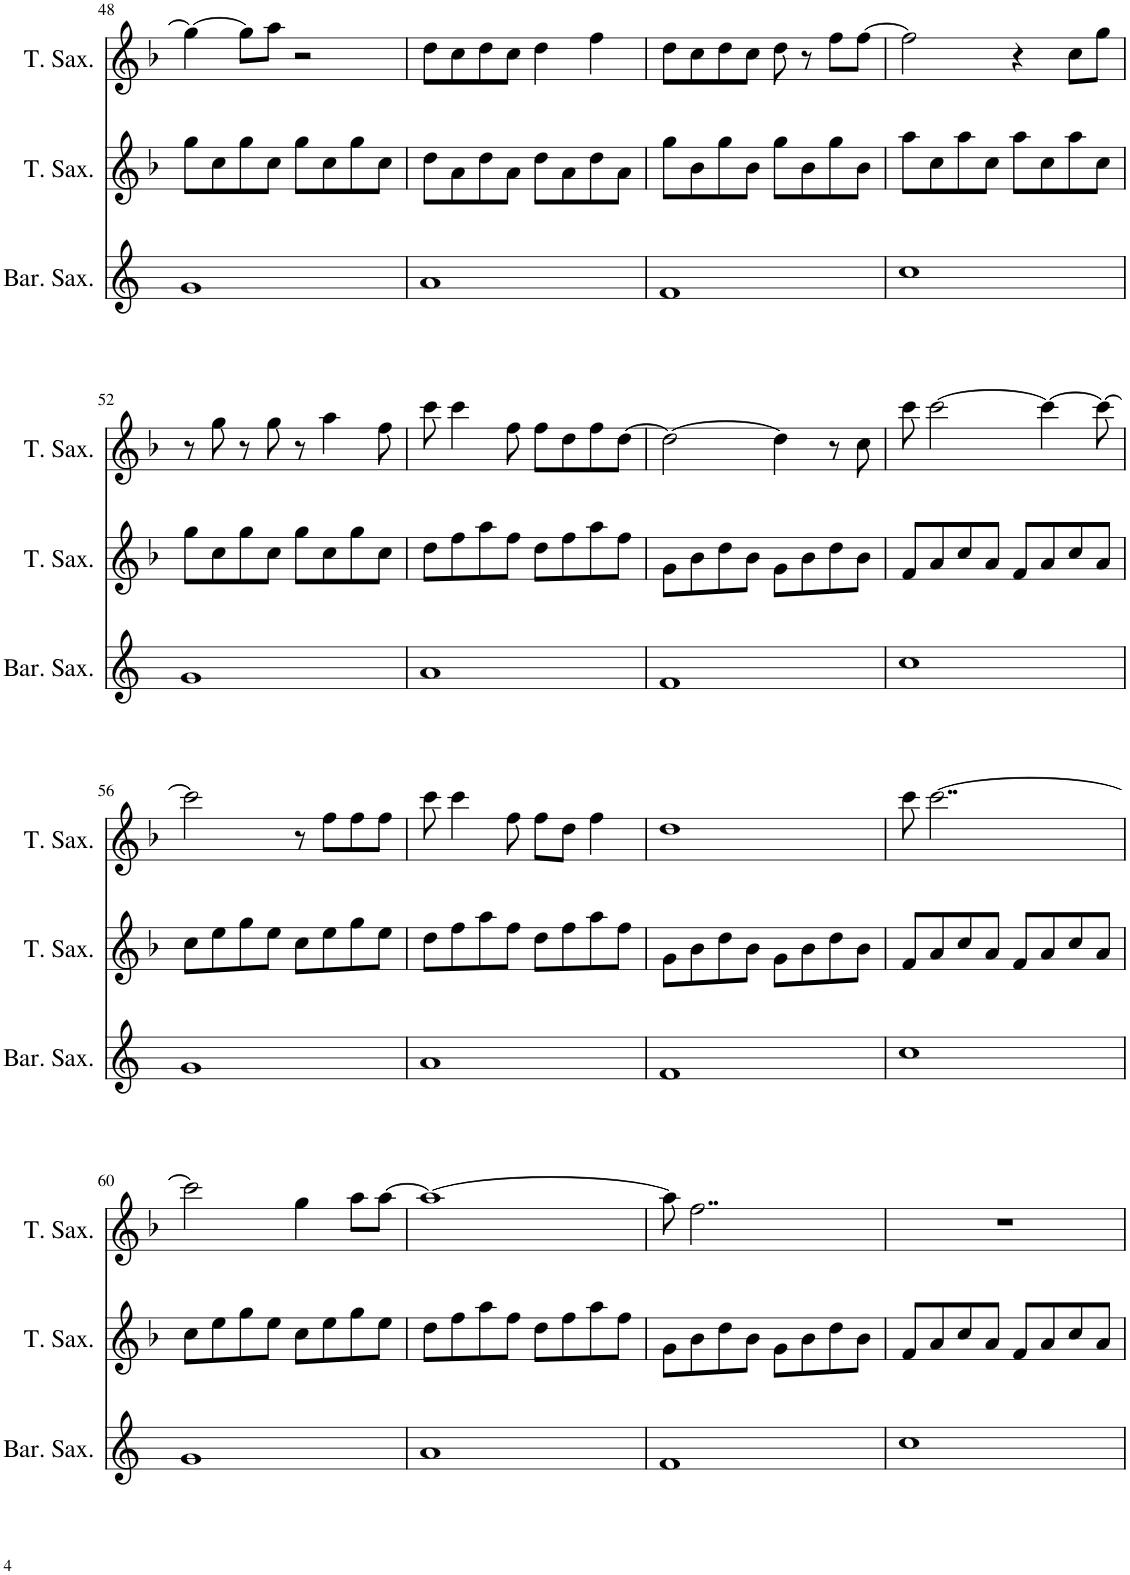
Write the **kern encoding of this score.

**kern	**kern	**kern
*part3	*part2	*part1
*staff3	*staff2	*staff1
*I"Baritone Saxophone	*I"Tenor Saxophone	*I"Tenor Saxophone
*I'Bar. Sax.	*I'T. Sax.	*I'T. Sax.
!!LO:PB:g=z
*clefG2	*clefG2	*clefG2
*Trd12c21	*Trd8c14	*Trd8c14
*k[]	*k[b-]	*k[b-]
*M4/4	*M4/4	*M4/4
=48	=48	=48
1g	8gg\L	4gg\_
.	8cc\	.
.	8gg\	8gg\L]
.	8cc\J	8aa\J
.	8gg\L	2r
.	8cc\	.
.	8gg\	.
.	8cc\J	.
=49	=49	=49
1a	8dd\L	8dd\L
.	8a\	8cc\
.	8dd\	8dd\
.	8a\J	8cc\J
.	8dd\L	4dd\
.	8a\	.
.	8dd\	4ff\
.	8a\J	.
=50	=50	=50
1f	8gg\L	8dd\L
.	8b-\	8cc\
.	8gg\	8dd\
.	8b-\J	8cc\J
.	8gg\L	8dd\
.	8b-\	8r
.	8gg\	8ff\L
.	8b-\J	[8ff\J
=51	=51	=51
1cc	8aa\L	2ff\]
.	8cc\	.
.	8aa\	.
.	8cc\J	.
.	8aa\L	4r
.	8cc\	.
.	8aa\	8cc\L
.	8cc\J	8gg\J
!!LO:LB:g=z
=52	=52	=52
1g	8gg\L	8r
.	8cc\	8gg\
.	8gg\	8r
.	8cc\J	8gg\
.	8gg\L	8r
.	8cc\	4aa\
.	8gg\	.
.	8cc\J	8ff\
=53	=53	=53
1a	8dd\L	8ccc\
.	8ff\	4ccc\
.	8aa\	.
.	8ff\J	8ff\
.	8dd\L	8ff\L
.	8ff\	8dd\
.	8aa\	8ff\
.	8ff\J	[8dd\J
=54	=54	=54
1f	8g\L	2dd\_
.	8b-\	.
.	8dd\	.
.	8b-\J	.
.	8g\L	4dd\]
.	8b-\	.
.	8dd\	8r
.	8b-\J	8cc\
=55	=55	=55
1cc	8f/L	8ccc\
.	8a/	[2ccc\
.	8cc/	.
.	8a/J	.
.	8f/L	.
.	8a/	4ccc\_
.	8cc/	.
.	8a/J	8ccc\_
!!LO:LB:g=z
=56	=56	=56
1g	8cc\L	2ccc\]
.	8ee\	.
.	8gg\	.
.	8ee\J	.
.	8cc\L	8r
.	8ee\	8ff\L
.	8gg\	8ff\
.	8ee\J	8ff\J
=57	=57	=57
1a	8dd\L	8ccc\
.	8ff\	4ccc\
.	8aa\	.
.	8ff\J	8ff\
.	8dd\L	8ff\L
.	8ff\	8dd\J
.	8aa\	4ff\
.	8ff\J	.
=58	=58	=58
1f	8g\L	1dd
.	8b-\	.
.	8dd\	.
.	8b-\J	.
.	8g\L	.
.	8b-\	.
.	8dd\	.
.	8b-\J	.
=59	=59	=59
1cc	8f/L	8ccc\
.	8a/	[2..ccc\
.	8cc/	.
.	8a/J	.
.	8f/L	.
.	8a/	.
.	8cc/	.
.	8a/J	.
!!LO:LB:g=z
=60	=60	=60
1g	8cc\L	2ccc\]
.	8ee\	.
.	8gg\	.
.	8ee\J	.
.	8cc\L	4gg\
.	8ee\	.
.	8gg\	8aa\L
.	8ee\J	[8aa\J
=61	=61	=61
1a	8dd\L	1aa_
.	8ff\	.
.	8aa\	.
.	8ff\J	.
.	8dd\L	.
.	8ff\	.
.	8aa\	.
.	8ff\J	.
=62	=62	=62
1f	8g\L	8aa\]
.	8b-\	2..ff\
.	8dd\	.
.	8b-\J	.
.	8g\L	.
.	8b-\	.
.	8dd\	.
.	8b-\J	.
=63	=63	=63
1cc	8f/L	1r
.	8a/	.
.	8cc/	.
.	8a/J	.
.	8f/L	.
.	8a/	.
.	8cc/	.
.	8a/J	.
=	=	=
*-	*-	*-
